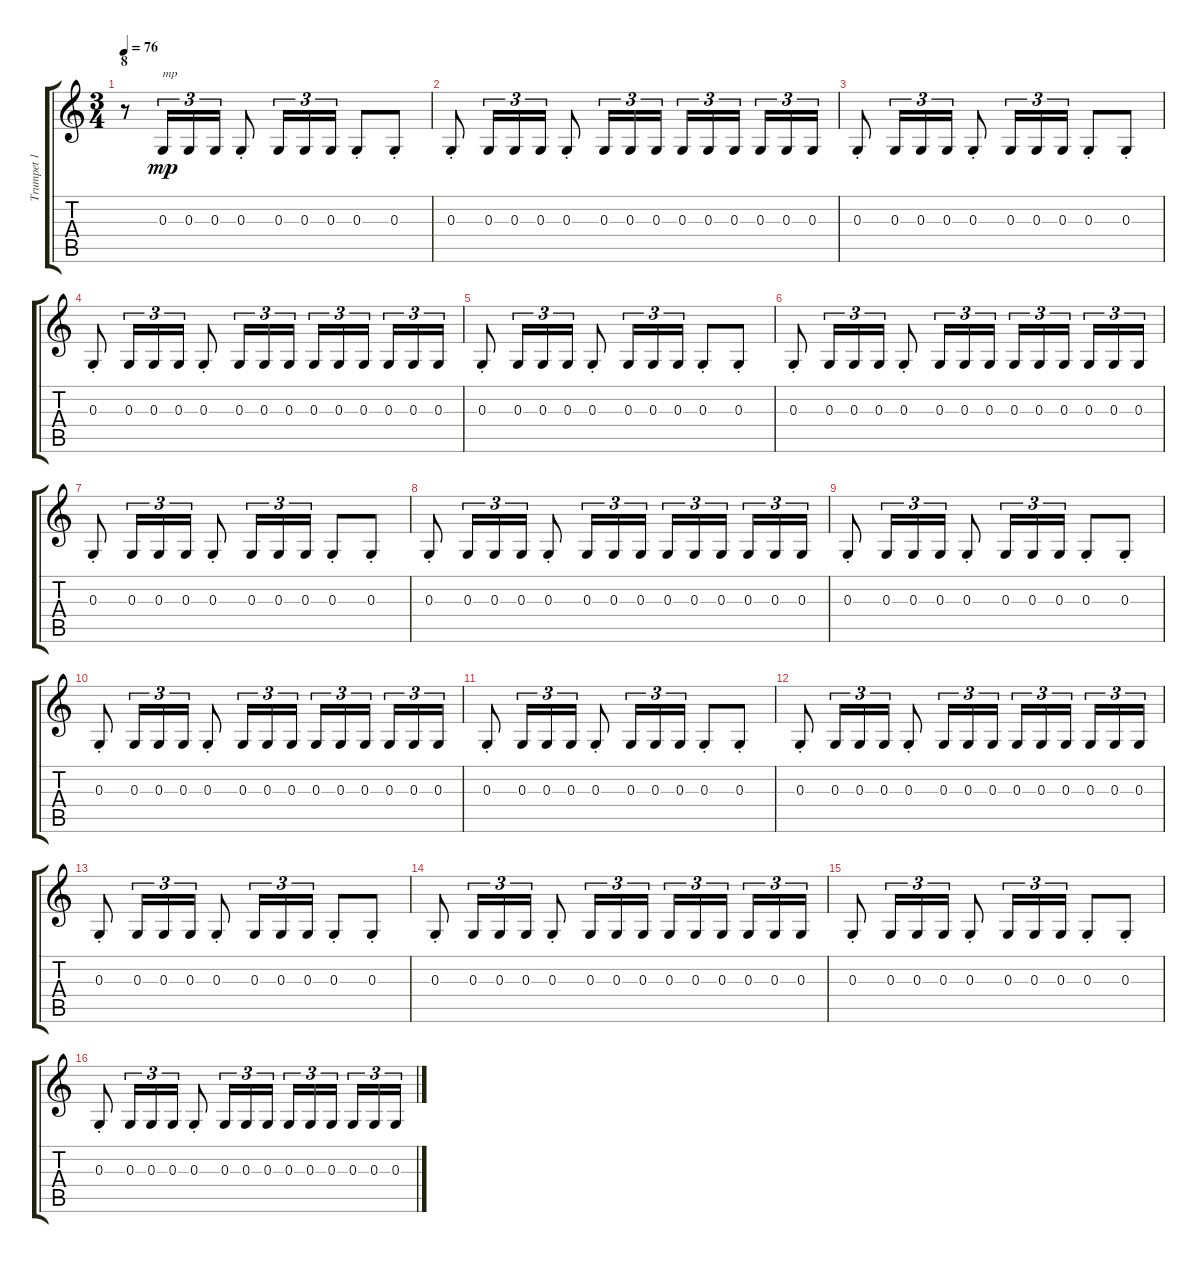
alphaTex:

\track ("Trumpet 1" "Trumpet 1") {instrument trumpet}
\staff {score tabs}
\tuning (E4 B3 G3 D3 A2 E2) {hide}
\ts (3 4)
\section ("" "8")
\tempo 76
\clef g2
\ks c
r.8{dy mp} 0.3.16{tu (3 2) txt "mp"} 0.3.16{tu (3 2)} 0.3.16{tu (3 2)} 0.3{st}.8 0.3.16{tu (3 2)} 0.3.16{tu (3 2)} 0.3.16{tu (3 2)} 0.3{st}.8 0.3{st}.8 |
0.3{st}.8 0.3.16{tu (3 2)} 0.3.16{tu (3 2)} 0.3.16{tu (3 2)} 0.3{st}.8 0.3.16{tu (3 2)} 0.3.16{tu (3 2)} 0.3.16{tu (3 2)} 0.3.16{tu (3 2)} 0.3.16{tu (3 2)} 0.3.16{tu (3 2) beam splitsecondary} 0.3.16{tu (3 2)} 0.3.16{tu (3 2)} 0.3.16{tu (3 2)} |
0.3{st}.8 0.3.16{tu (3 2)} 0.3.16{tu (3 2)} 0.3.16{tu (3 2)} 0.3{st}.8 0.3.16{tu (3 2)} 0.3.16{tu (3 2)} 0.3.16{tu (3 2)} 0.3{st}.8 0.3{st}.8 |
0.3{st}.8 0.3.16{tu (3 2)} 0.3.16{tu (3 2)} 0.3.16{tu (3 2)} 0.3{st}.8 0.3.16{tu (3 2)} 0.3.16{tu (3 2)} 0.3.16{tu (3 2)} 0.3.16{tu (3 2)} 0.3.16{tu (3 2)} 0.3.16{tu (3 2) beam splitsecondary} 0.3.16{tu (3 2)} 0.3.16{tu (3 2)} 0.3.16{tu (3 2)} |
0.3{st}.8 0.3.16{tu (3 2)} 0.3.16{tu (3 2)} 0.3.16{tu (3 2)} 0.3{st}.8 0.3.16{tu (3 2)} 0.3.16{tu (3 2)} 0.3.16{tu (3 2)} 0.3{st}.8 0.3{st}.8 |
0.3{st}.8 0.3.16{tu (3 2)} 0.3.16{tu (3 2)} 0.3.16{tu (3 2)} 0.3{st}.8 0.3.16{tu (3 2)} 0.3.16{tu (3 2)} 0.3.16{tu (3 2)} 0.3.16{tu (3 2)} 0.3.16{tu (3 2)} 0.3.16{tu (3 2) beam splitsecondary} 0.3.16{tu (3 2)} 0.3.16{tu (3 2)} 0.3.16{tu (3 2)} |
0.3{st}.8 0.3.16{tu (3 2)} 0.3.16{tu (3 2)} 0.3.16{tu (3 2)} 0.3{st}.8 0.3.16{tu (3 2)} 0.3.16{tu (3 2)} 0.3.16{tu (3 2)} 0.3{st}.8 0.3{st}.8 |
0.3{st}.8 0.3.16{tu (3 2)} 0.3.16{tu (3 2)} 0.3.16{tu (3 2)} 0.3{st}.8 0.3.16{tu (3 2)} 0.3.16{tu (3 2)} 0.3.16{tu (3 2)} 0.3.16{tu (3 2)} 0.3.16{tu (3 2)} 0.3.16{tu (3 2) beam splitsecondary} 0.3.16{tu (3 2)} 0.3.16{tu (3 2)} 0.3.16{tu (3 2)} |
0.3{st}.8 0.3.16{tu (3 2)} 0.3.16{tu (3 2)} 0.3.16{tu (3 2)} 0.3{st}.8 0.3.16{tu (3 2)} 0.3.16{tu (3 2)} 0.3.16{tu (3 2)} 0.3{st}.8 0.3{st}.8 |
0.3{st}.8 0.3.16{tu (3 2)} 0.3.16{tu (3 2)} 0.3.16{tu (3 2)} 0.3{st}.8 0.3.16{tu (3 2)} 0.3.16{tu (3 2)} 0.3.16{tu (3 2)} 0.3.16{tu (3 2)} 0.3.16{tu (3 2)} 0.3.16{tu (3 2) beam splitsecondary} 0.3.16{tu (3 2)} 0.3.16{tu (3 2)} 0.3.16{tu (3 2)} |
0.3{st}.8 0.3.16{tu (3 2)} 0.3.16{tu (3 2)} 0.3.16{tu (3 2)} 0.3{st}.8 0.3.16{tu (3 2)} 0.3.16{tu (3 2)} 0.3.16{tu (3 2)} 0.3{st}.8 0.3{st}.8 |
0.3{st}.8 0.3.16{tu (3 2)} 0.3.16{tu (3 2)} 0.3.16{tu (3 2)} 0.3{st}.8 0.3.16{tu (3 2)} 0.3.16{tu (3 2)} 0.3.16{tu (3 2)} 0.3.16{tu (3 2)} 0.3.16{tu (3 2)} 0.3.16{tu (3 2) beam splitsecondary} 0.3.16{tu (3 2)} 0.3.16{tu (3 2)} 0.3.16{tu (3 2)} |
0.3{st}.8 0.3.16{tu (3 2)} 0.3.16{tu (3 2)} 0.3.16{tu (3 2)} 0.3{st}.8 0.3.16{tu (3 2)} 0.3.16{tu (3 2)} 0.3.16{tu (3 2)} 0.3{st}.8 0.3{st}.8 |
0.3{st}.8 0.3.16{tu (3 2)} 0.3.16{tu (3 2)} 0.3.16{tu (3 2)} 0.3{st}.8 0.3.16{tu (3 2)} 0.3.16{tu (3 2)} 0.3.16{tu (3 2)} 0.3.16{tu (3 2)} 0.3.16{tu (3 2)} 0.3.16{tu (3 2) beam splitsecondary} 0.3.16{tu (3 2)} 0.3.16{tu (3 2)} 0.3.16{tu (3 2)} |
0.3{st}.8 0.3.16{tu (3 2)} 0.3.16{tu (3 2)} 0.3.16{tu (3 2)} 0.3{st}.8 0.3.16{tu (3 2)} 0.3.16{tu (3 2)} 0.3.16{tu (3 2)} 0.3{st}.8 0.3{st}.8 |
0.3{st}.8 0.3.16{tu (3 2)} 0.3.16{tu (3 2)} 0.3.16{tu (3 2)} 0.3{st}.8 0.3.16{tu (3 2)} 0.3.16{tu (3 2)} 0.3.16{tu (3 2)} 0.3.16{tu (3 2)} 0.3.16{tu (3 2)} 0.3.16{tu (3 2) beam splitsecondary} 0.3.16{tu (3 2)} 0.3.16{tu (3 2)} 0.3.16{tu (3 2)}
